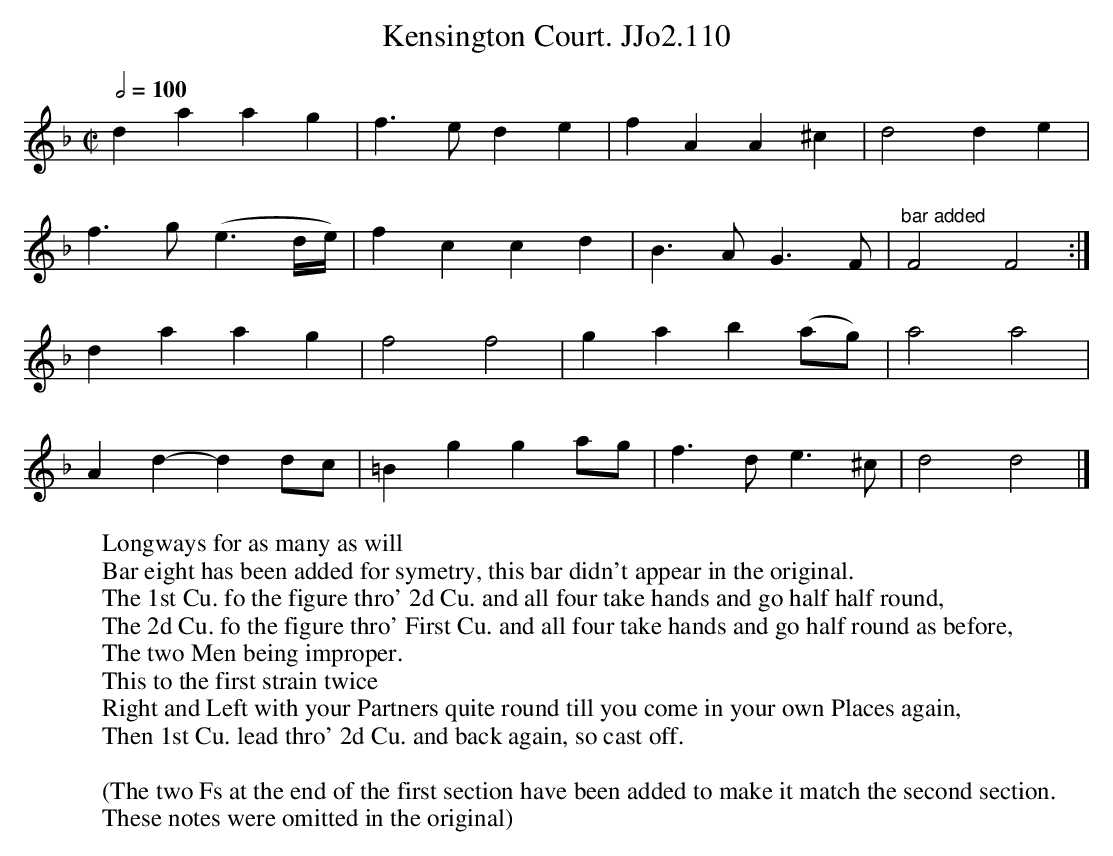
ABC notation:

X:1
T:Kensington Court. JJo2.110
W:Longways for as many as will
M:C|
L:1/4
Q:1/2=100
K:Dm
daag | f>ede | fAA^c | d2 de |
f>g (e3/2d//e//) | fccd | B>AG>F | "^bar added"F2F2 :|
daag | f2 f2 | gab(a/g/) | a2 a2 |
Ad-dd/sc/ | =Bgg a/g/ | f>de>^c | d2d2 |]
W:Bar eight has been added for symetry, this bar didn't appear in the original.
W:The 1st Cu. fo the figure thro' 2d Cu. and all four take hands and go half half round,
W:The 2d Cu. fo the figure thro' First Cu. and all four take hands and go half round as before,
W:The two Men being improper.
W:This to the first strain twice
W:Right and Left with your Partners quite round till you come in your own Places again,
W:Then 1st Cu. lead thro' 2d Cu. and back again, so cast off.
W:
W:(The two Fs at the end of the first section have been added to make it match the second section.
W:These notes were omitted in the original)
